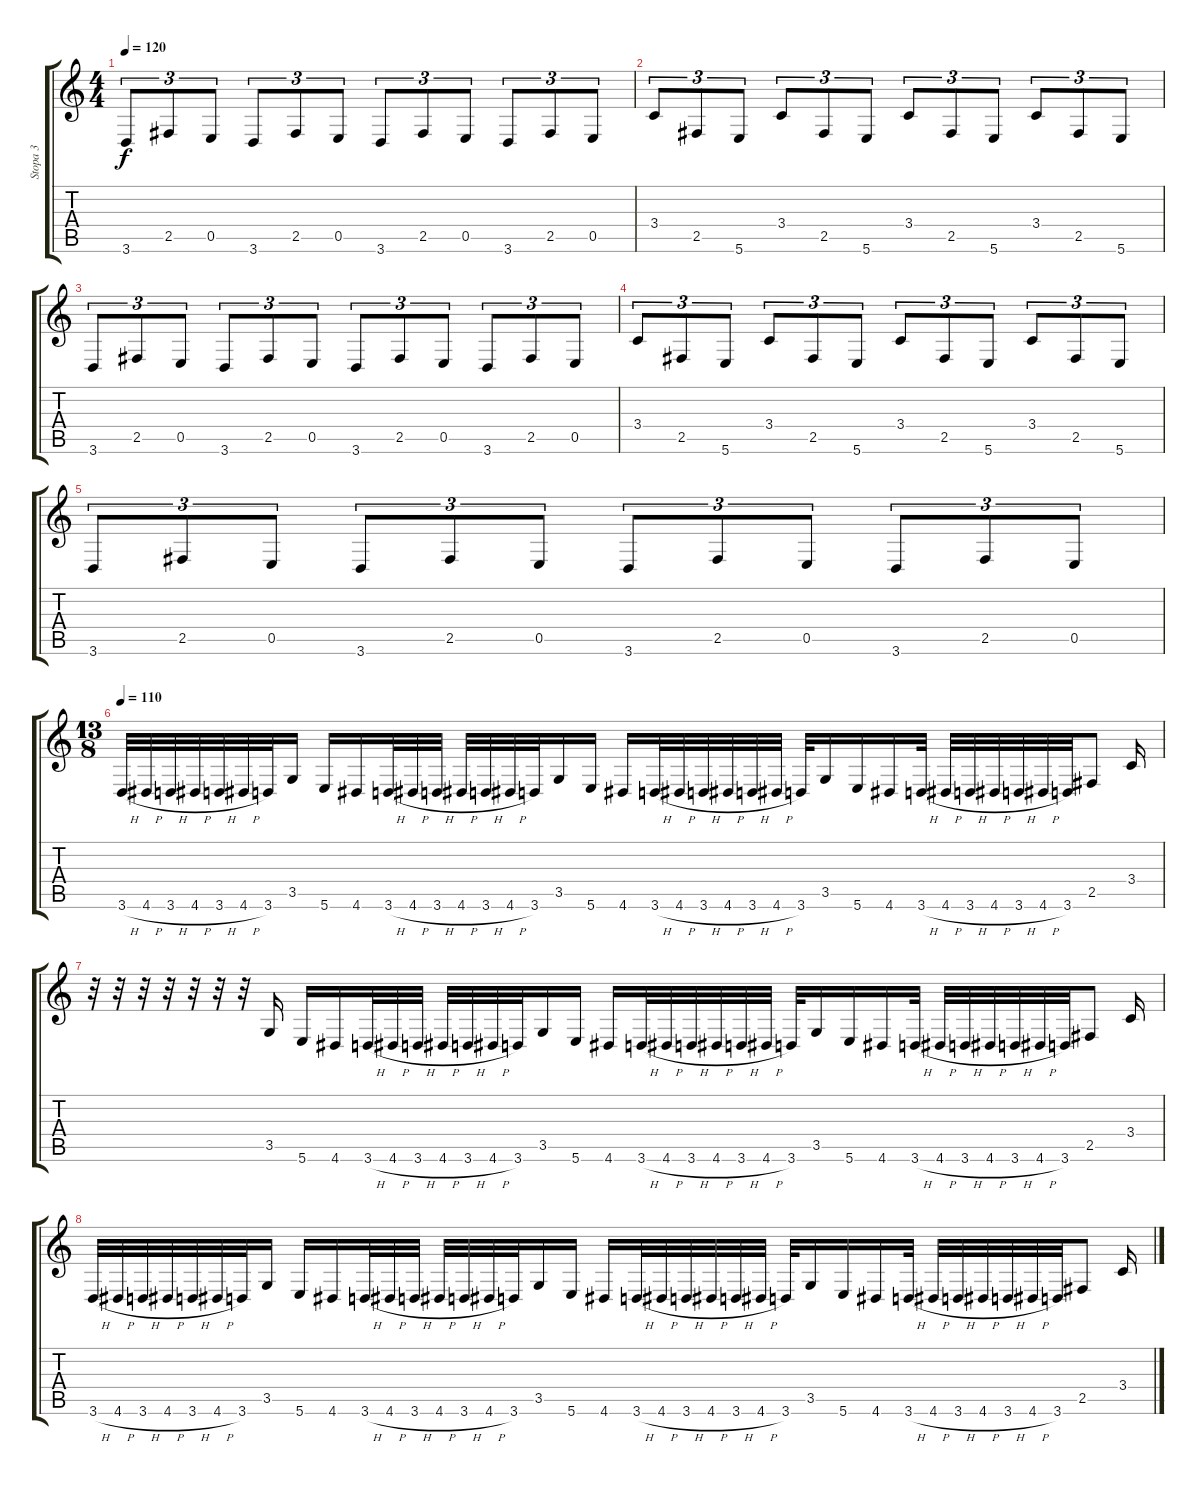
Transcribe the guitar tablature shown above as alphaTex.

\track ("Stopa 3" "Stopa 3") {instrument distortionguitar}
\staff {score tabs}
\tuning (B3 Gb3 D3 A2 E2 B1) {hide}
\ts (4 4)
\tempo 120
\clef g2
\ks c
3.6.8{tu (3 2) dy f} 2.5.8{tu (3 2)} 0.5.8{tu (3 2)} 3.6.8{tu (3 2)} 2.5.8{tu (3 2)} 0.5.8{tu (3 2)} 3.6.8{tu (3 2)} 2.5.8{tu (3 2)} 0.5.8{tu (3 2)} 3.6.8{tu (3 2)} 2.5.8{tu (3 2)} 0.5.8{tu (3 2)} |
3.4.8{tu (3 2)} 2.5.8{tu (3 2)} 5.6.8{tu (3 2)} 3.4.8{tu (3 2)} 2.5.8{tu (3 2)} 5.6.8{tu (3 2)} 3.4.8{tu (3 2)} 2.5.8{tu (3 2)} 5.6.8{tu (3 2)} 3.4.8{tu (3 2)} 2.5.8{tu (3 2)} 5.6.8{tu (3 2)} |
3.6.8{tu (3 2)} 2.5.8{tu (3 2)} 0.5.8{tu (3 2)} 3.6.8{tu (3 2)} 2.5.8{tu (3 2)} 0.5.8{tu (3 2)} 3.6.8{tu (3 2)} 2.5.8{tu (3 2)} 0.5.8{tu (3 2)} 3.6.8{tu (3 2)} 2.5.8{tu (3 2)} 0.5.8{tu (3 2)} |
3.4.8{tu (3 2)} 2.5.8{tu (3 2)} 5.6.8{tu (3 2)} 3.4.8{tu (3 2)} 2.5.8{tu (3 2)} 5.6.8{tu (3 2)} 3.4.8{tu (3 2)} 2.5.8{tu (3 2)} 5.6.8{tu (3 2)} 3.4.8{tu (3 2)} 2.5.8{tu (3 2)} 5.6.8{tu (3 2)} |
3.6.8{tu (3 2)} 2.5.8{tu (3 2)} 0.5.8{tu (3 2)} 3.6.8{tu (3 2)} 2.5.8{tu (3 2)} 0.5.8{tu (3 2)} 3.6.8{tu (3 2)} 2.5.8{tu (3 2)} 0.5.8{tu (3 2)} 3.6.8{tu (3 2)} 2.5.8{tu (3 2)} 0.5.8{tu (3 2)} |
\ts (13 8)
\tempo 110
3.6{h}.32 4.6{h}.32 3.6{h}.32 4.6{h}.32 3.6{h}.32 4.6{h}.32 3.6.32 3.5.16 5.6.16 4.6.16 3.6{h}.32 4.6{h}.32 3.6{h}.32 4.6{h}.32 3.6{h}.32 4.6{h}.32 3.6.32 3.5.16 5.6.16 4.6.16 3.6{h}.32 4.6{h}.32 3.6{h}.32 4.6{h}.32 3.6{h}.32 4.6{h}.32 3.6.32 3.5.16 5.6.16 4.6.16 3.6{h}.32 4.6{h}.32 3.6{h}.32 4.6{h}.32 3.6{h}.32 4.6{h}.32 3.6.32 2.5.8 3.4.16 |
r.32 r.32 r.32 r.32 r.32 r.32 r.32 3.5.16 5.6.16 4.6.16 3.6{h}.32 4.6{h}.32 3.6{h}.32 4.6{h}.32 3.6{h}.32 4.6{h}.32 3.6.32 3.5.16 5.6.16 4.6.16 3.6{h}.32 4.6{h}.32 3.6{h}.32 4.6{h}.32 3.6{h}.32 4.6{h}.32 3.6.32 3.5.16 5.6.16 4.6.16 3.6{h}.32 4.6{h}.32 3.6{h}.32 4.6{h}.32 3.6{h}.32 4.6{h}.32 3.6.32 2.5.8 3.4.16 |
3.6{h}.32 4.6{h}.32 3.6{h}.32 4.6{h}.32 3.6{h}.32 4.6{h}.32 3.6.32 3.5.16 5.6.16 4.6.16 3.6{h}.32 4.6{h}.32 3.6{h}.32 4.6{h}.32 3.6{h}.32 4.6{h}.32 3.6.32 3.5.16 5.6.16 4.6.16 3.6{h}.32 4.6{h}.32 3.6{h}.32 4.6{h}.32 3.6{h}.32 4.6{h}.32 3.6.32 3.5.16 5.6.16 4.6.16 3.6{h}.32 4.6{h}.32 3.6{h}.32 4.6{h}.32 3.6{h}.32 4.6{h}.32 3.6.32 2.5.8 3.4.16
